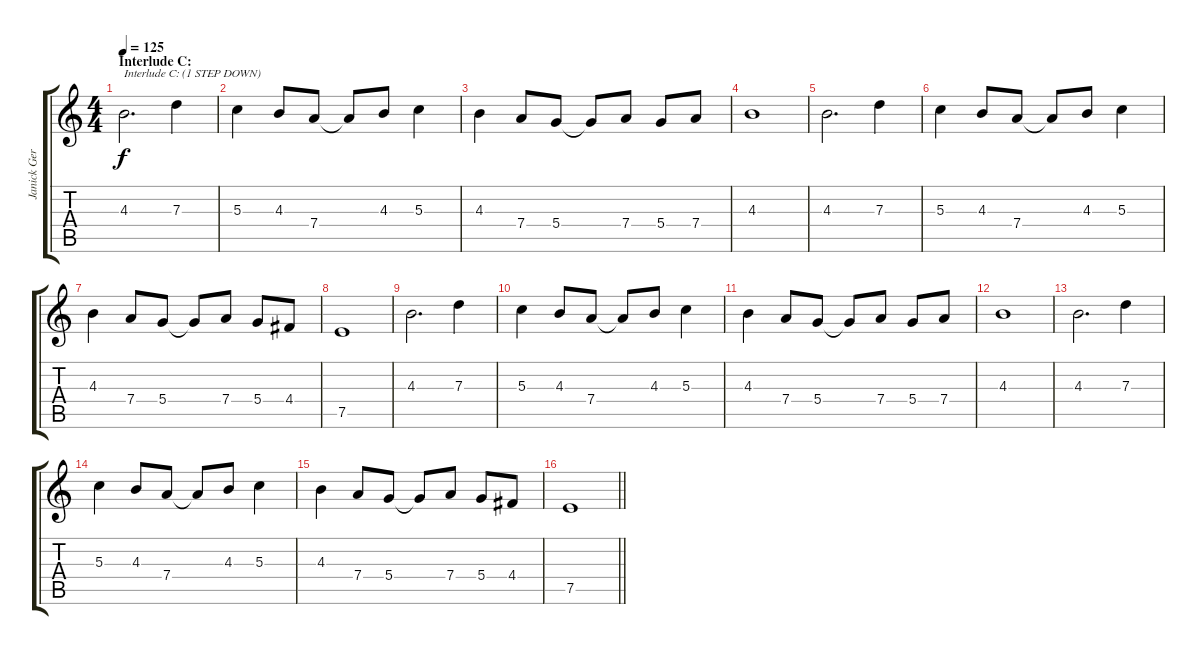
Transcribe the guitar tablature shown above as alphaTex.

\track ("Janick Gers" "Janick Ger") {instrument distortionguitar}
\staff {score tabs}
\tuning (E4 B3 G3 D3 A2 E2) {hide}
\ts (4 4)
\section ("" "Interlude C:")
\tempo 125
\clef g2
\ks c
4.3.2{d txt "Interlude C: (1 STEP DOWN)" dy f} 7.3.4 |
5.3.4 4.3.8 7.4.8 7.4{t}.8 4.3.8 5.3.4 |
4.3.4 7.4.8 5.4.8 5.4{t}.8 7.4.8 5.4.8 7.4.8 |
4.3.1 |
4.3.2{d} 7.3.4 |
5.3.4 4.3.8 7.4.8 7.4{t}.8 4.3.8 5.3.4 |
4.3.4 7.4.8 5.4.8 5.4{t}.8 7.4.8 5.4.8 4.4.8 |
7.5.1 |
4.3.2{d} 7.3.4 |
5.3.4 4.3.8 7.4.8 7.4{t}.8 4.3.8 5.3.4 |
4.3.4 7.4.8 5.4.8 5.4{t}.8 7.4.8 5.4.8 7.4.8 |
4.3.1 |
4.3.2{d} 7.3.4 |
5.3.4 4.3.8 7.4.8 7.4{t}.8 4.3.8 5.3.4 |
4.3.4 7.4.8 5.4.8 5.4{t}.8 7.4.8 5.4.8 4.4.8 |
\barLineRight lightlight
7.5.1
